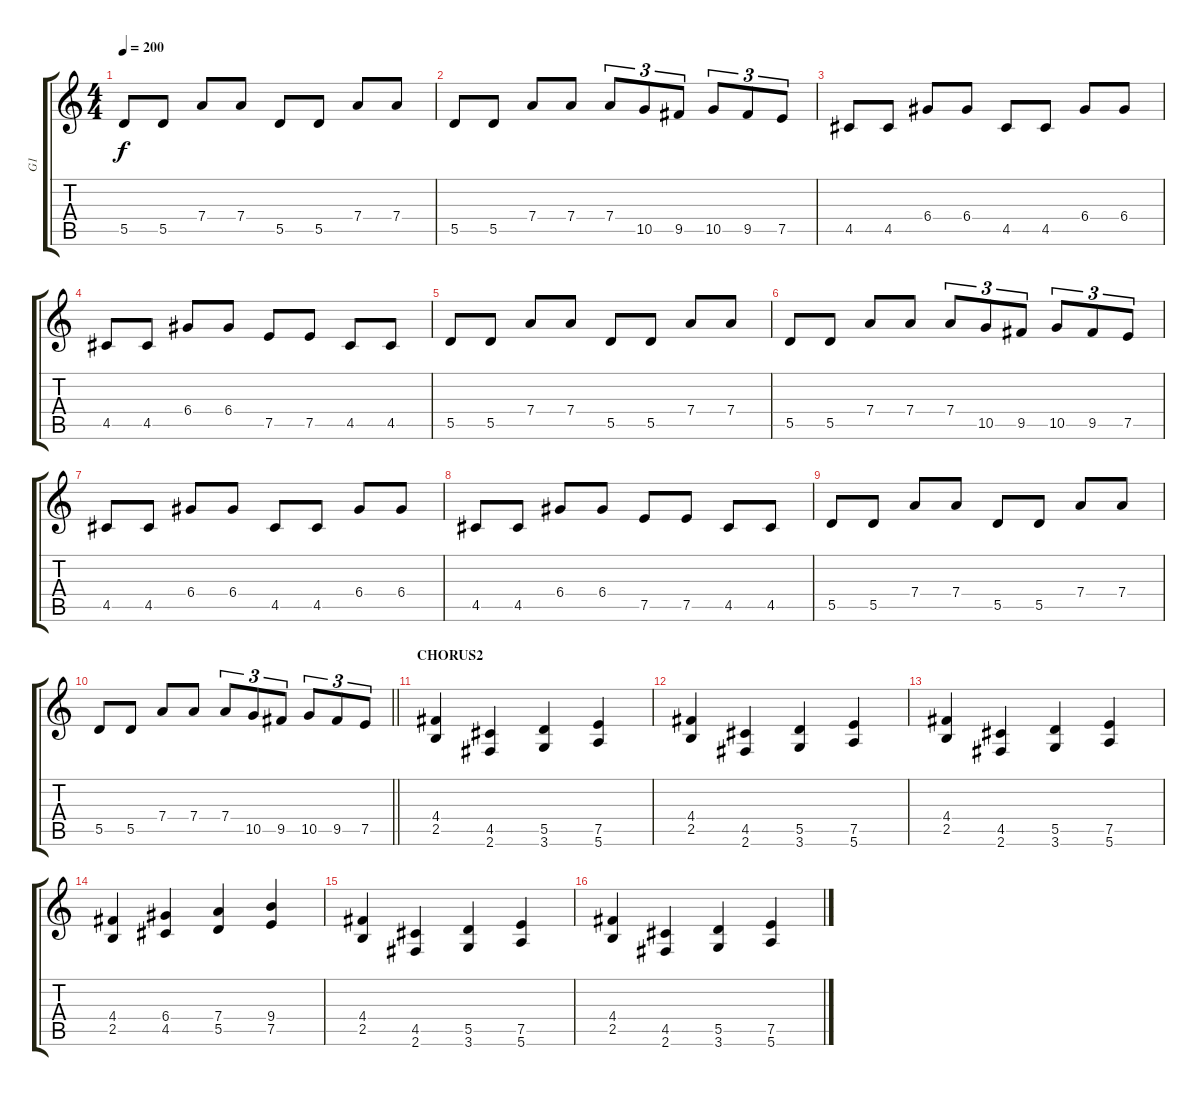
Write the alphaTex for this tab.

\track ("G1" "G1") {instrument distortionguitar}
\staff {score tabs}
\tuning (E4 B3 G3 D3 A2 E2) {hide}
\ts (4 4)
\tempo 200
\clef g2
\ks c
5.5.8{dy f} 5.5.8 7.4.8 7.4.8 5.5.8 5.5.8 7.4.8 7.4.8 |
5.5.8 5.5.8 7.4.8 7.4.8 7.4.8{tu (3 2)} 10.5.8{tu (3 2)} 9.5.8{tu (3 2)} 10.5.8{tu (3 2)} 9.5.8{tu (3 2)} 7.5.8{tu (3 2)} |
4.5.8 4.5.8 6.4.8 6.4.8 4.5.8 4.5.8 6.4.8 6.4.8 |
4.5.8 4.5.8 6.4.8 6.4.8 7.5.8 7.5.8 4.5.8 4.5.8 |
5.5.8 5.5.8 7.4.8 7.4.8 5.5.8 5.5.8 7.4.8 7.4.8 |
5.5.8 5.5.8 7.4.8 7.4.8 7.4.8{tu (3 2)} 10.5.8{tu (3 2)} 9.5.8{tu (3 2)} 10.5.8{tu (3 2)} 9.5.8{tu (3 2)} 7.5.8{tu (3 2)} |
4.5.8 4.5.8 6.4.8 6.4.8 4.5.8 4.5.8 6.4.8 6.4.8 |
4.5.8 4.5.8 6.4.8 6.4.8 7.5.8 7.5.8 4.5.8 4.5.8 |
5.5.8 5.5.8 7.4.8 7.4.8 5.5.8 5.5.8 7.4.8 7.4.8 |
\barLineRight lightlight
5.5.8 5.5.8 7.4.8 7.4.8 7.4.8{tu (3 2)} 10.5.8{tu (3 2)} 9.5.8{tu (3 2)} 10.5.8{tu (3 2)} 9.5.8{tu (3 2)} 7.5.8{tu (3 2)} |
\section ("" "CHORUS2")
(4.4 2.5).4 (4.5 2.6).4 (5.5 3.6).4 (7.5 5.6).4 |
(4.4 2.5).4 (4.5 2.6).4 (5.5 3.6).4 (7.5 5.6).4 |
(4.4 2.5).4 (4.5 2.6).4 (5.5 3.6).4 (7.5 5.6).4 |
(4.4 2.5).4 (6.4 4.5).4 (7.4 5.5).4 (9.4 7.5).4 |
(4.4 2.5).4 (4.5 2.6).4 (5.5 3.6).4 (7.5 5.6).4 |
(4.4 2.5).4 (4.5 2.6).4 (5.5 3.6).4 (7.5 5.6).4
